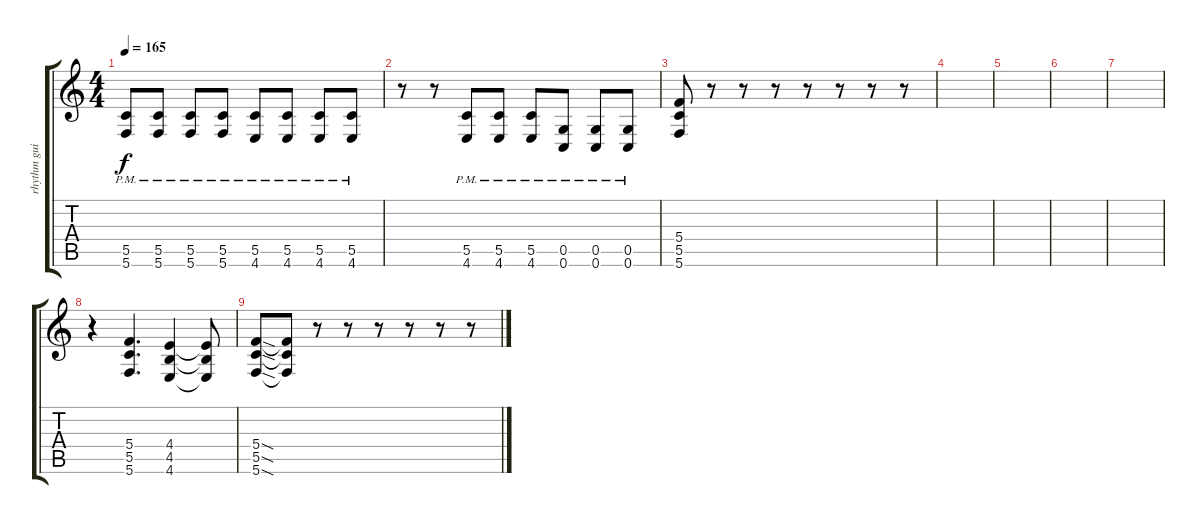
\track ("rhythm guitar" "rhythm gui") {instrument distortionguitar}
\staff {score tabs}
\tuning (D4 A3 F3 C3 G2 C2) {hide}
\ts (4 4)
\tempo 165
\clef g2
\ks c
(5.5{pm} 5.6{pm}).8{dy f} (5.5{pm} 5.6{pm}).8 (5.5{pm} 5.6{pm}).8 (5.5{pm} 5.6{pm}).8 (5.5{pm} 4.6{pm}).8 (5.5{pm} 4.6{pm}).8 (5.5{pm} 4.6{pm}).8 (5.5{pm} 4.6{pm}).8 |
r.8 r.8 (5.5{pm} 4.6{pm}).8 (5.5{pm} 4.6{pm}).8 (5.5{pm} 4.6{pm}).8 (0.5{pm} 0.6{pm}).8 (0.5{pm} 0.6{pm}).8 (0.5{pm} 0.6{pm}).8 |
(5.4 5.5 5.6).8 r.8 r.8 r.8 r.8 r.8 r.8 r.8 |
|
|
|
|
r.4 (5.4 5.5 5.6).4{d} (4.4 4.5 4.6).4 (4.4{t} 4.5{t} 4.6{t}).8 |
(5.4{sod} 5.5{sod} 5.6{sod}).8 (5.4{t} 5.5{t} 5.6{t}).8 r.8 r.8 r.8 r.8 r.8 r.8
